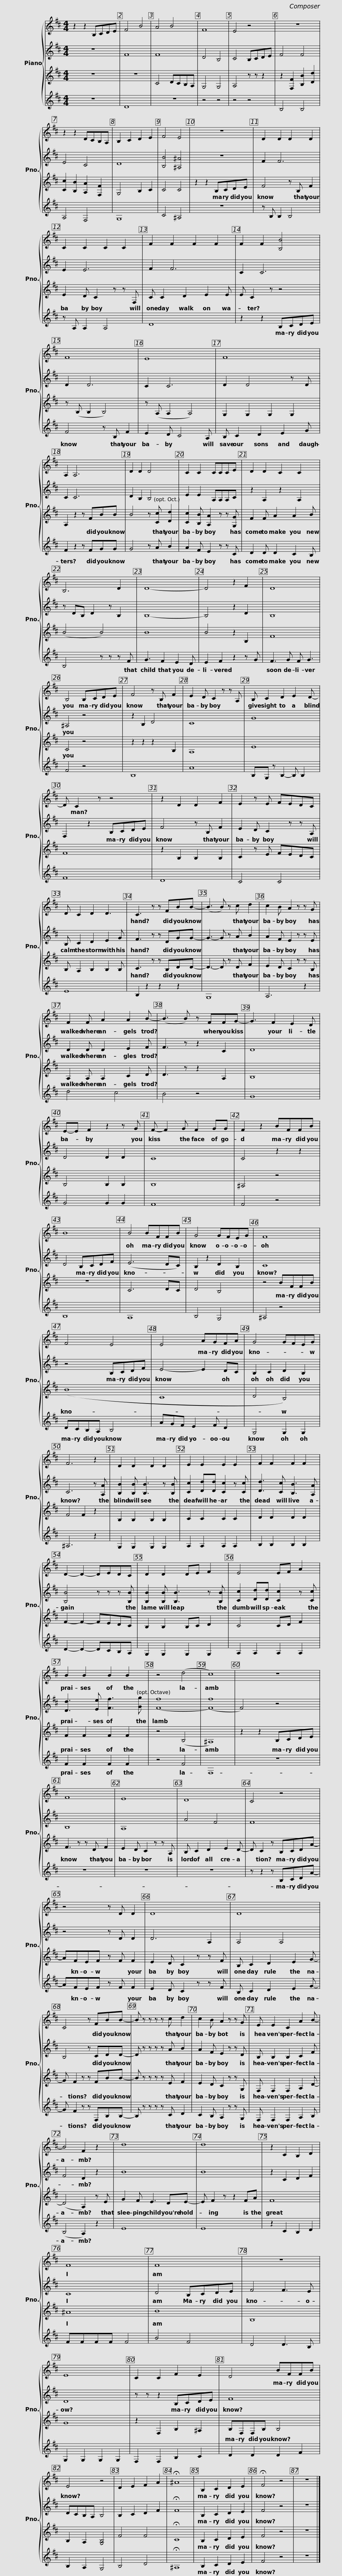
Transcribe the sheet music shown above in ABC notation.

X:1
%%score { 1 | 2 | 3 | 4 }
L:1/8
M:4/4
I:linebreak $
K:D
V:1 treble
V:2 treble
V:3 treble
V:4 treble
V:1
 z2 z2 B,CDE | F4 B4 | A4 B4 | F8 |$ E4 z4 | %5
 z8 | z2 z2 DCB,A, | B,2 C2 D2 E2 |$ F4 E4 | z8 | %10
 D2 D2 D2 D2 | C2 C2 C2 C2 |$ F2 F2 F2 F2 | F2 F2 [B,B]4 | F8 | %15
 E8 |$ F8 | A,2 A,6 | D2 D2 D4 | C2 C2 CCCE |$ %20
 D2 D2 C2 C2 | B,6 D2 | D8- | D4 z2 F2 |$ D8 | %25
 B,4 B,CDE | F4 z B, F2 | E2 D C2 z z A, |$ B, C2 D2 E2 D- | D C2 z z4 | %30
 z2 D2 D2 F2 | E2 z E FEDC |$ D C2 D2 D3 | C3 z z FBB- | (B3 B) z c d2 |$ %35
 c2 B A2 z z G | F2 F A2 A2 B- | (B3 B) z FFG- | G3 F2 E2 D | E-E F2 z2 z G |$ %40
 F- F2 G F2 GG | F2 z2 BFFB | B8 | B4 BFFB | G4 GFEG |$ %45
 F8 | F4 E4 | E4 AGFA | G4 GFEG |$ F6 z2 | %50
 D2 D2 D2 D2 | E2 E2 E2 E2 | F2 F2 F2 F2 | D2- D2- DEDC |$ D2 D2 DE F2 | %55
 E4 EF A2 | B2 B2 B2 B2 | z4 (d4 | c8) |$ z8 | %60
 F8 | E8 | D8 | C4 z4 |$ z4 z D D2 | %65
 D8 | D8 | C4 z FBB- |$ B z z z z c d2 | c2 B A2 z z G | %70
 E E2 C2 A2 B- | B4 F2 z2 |$ d8 | d8 | z2 C2 B,2 D2 | %75
 F8 | F8 |$ z8 | E8 | C2 C2 F2 E2 | %80
 D4 BFFB | E4 z4 |$ D2 E2 F2 A2 | !fermata!^A8 | B,2 C2 D2 E2 | %85
 !fermata!F4 z4 | z8 |] %87
V:2
 z8 | F8 | F8 | D4 B,4 |$ C4 B,CDE | %5
 F4 F4 | E4 C4 | D8 |$ [B,B]4 [^A,^A]4 | z8 | %10
 F2 F6 | E2 E6 |$ F2 F6 | C2 C6 | D2 D6 | %15
 C2 C6 |$ D2 D4 z D | C2 C6 | D2 B,2 B,4 | E2 E2 A,A,A,C |$ %20
 z2 A,2 z2 A,2 | z DB, D2 z B,2 | B,8- | B,4 z2 D2 |$ B,8 | %25
 ^A,4 z4 | z2 B,2 D4 | C8 |$ G8 | F,2 z2 B,CDE | %30
 F4 z B, F2 | E2 D C2 z z A, |$ B, C2 D2 E2 G | F3 z z DGG- | G3- G z A B2 |$ %35
 A2 F E2 z z E | D2 D D2 E2 F | F3 z z2 C2 | D8 | D4 D2 D2 |$ %40
 C8 | C4 z2 z2 | D4 B,CDF | (E6 DC) | B,2 z2 D2 B,2 |$ %45
 C8 | z4 B,CDF | E4- E2 DC | B,2 C2 D2 B,2 |$ C6 z [A,A] | %50
 [B,B]2 [B,B] [B,B]3 z [B,B] | [Cc]2 [Dd][Dd] [Cc]2 z [Cc] | [Dd]3 [Cc] [B,B]3 [A,A] | [B,B]4 z z z [B,B] |$ [B,B]2 [B,B] [B,B]3 z [B,B] | %55
 [Cc]2 [Dd][Dd] [Cc]2 z [Cc] | [Dd]3 [Ee] [Ff]3 [Gg] | ([Ff]8 | ([Ff]8) |$ F4) z4 | %60
 B,8 | A,8 | A4 F4 | F8 |$ z4 z D D2 | %65
 D6 A,2 | A,4 A,4 | B,4 z CDD- |$ D z z z z A B2 | A2 F E2 z z D | %70
 B, B,2 B,2 C2 F | F4 D2 z2 |$ B8 | B8 | z2 C2 D2 F2 | %75
 C8 | D4 B,CDE |$ F4 F3 E | D8 | z z z2 B,CDE | %80
 F8 | DCB,A, B,4 |$ B,2 C2 D2 F2 | !fermata!F8 | B,2 C2 D2 E2 | %85
 F4 z4 | z8 |] %87
V:3
 z8 | z8 | C4 DCB,A, | G,4 G,4 |$ A,4 z z z2 | %5
 z2 [F,F]2 [B,B]2 [Dd]2 | [Cc]2 [B,B]2 [A,A]2 [F,F]2 | G,4 B,2 C2 |$ C4 C4 | z2 z2 B,CDE | %10
 F4 z B, F2 | E2 D C2 z z F, |$ C C2 D2 E2 E | E C2 z z4 | z (B, B,2 B,4) | %15
 z (A, A,2 A,4) |$ G,2 G,2 G,2 G,2 | A,2 z2 z FBB | B4 z [Cc] [Dd]2 | [Cc]2 [B,B] [A,A]2 z z [G,G] |$ %20
 F2 F A2 A2 B | (B4 B4) | B8 | B4 z2 B,2 |$ F8 | %25
 C4 z4 | z2 z2 z2 B,2 | A,8 |$ E8 | F8 | %30
 z2 B,2 B,2 B,2 | C2 z E FEDC |$ B, A,2 B,2 B,2 B, | C3 z z B,DD- | D3- D z D F2 |$ %35
 E2 D C2 z z B, | A,2 A, A,2 C2 D | D3 z z2 A,2 | B,8 | B,4 B,2 B,2 |$ %40
 B,8 | ^A,4 z4 | z8 | C6 DC | D4 B,4 |$ %45
 z4 BFFB | (B8 | C8 | D4 B,4) |$ F4 F2 z2 | %50
 B,2 B,2 B,2 B,2 | C2 C2 C2 C2 | D2 D2 D2 D2 | F2- F2- FEDC |$ B,2 B,2 B,C D2 | %55
 C4 CD F2 | F2 F2 F2 F2 | z4 (B,4 | ^A,8) |$ z2 z2 B,CDE | %60
 F3 z z D F2 | E2 D C2 z z A, | B, C2 D2 E2 D- | D C2 z B,CDA- |$ AFEF z F F2 | %65
 E2 D C2 z z F | B, C2 D2 E2 G- | G F2 z z FBB- |$ B z z z z E F2 | E2 D C2 z z G, | %70
 F, F,2 F,2 A,2 D- | (D4 A,2) z E |$ G2 F E3 DE- | E F2 z z2 FA | F8 | %75
 ^A8 | B8 |$ B,8 | G8 | z2 F,2 B,2 ^A,2 | %80
 B,F,F,B, B,4 | B,2 A,2 [G,B,]4 |$ F4 F4 | !fermata!C8 | B,2 C2 D2 E2 | %85
 F4 z4 | z8 |] %87
V:4
 z8 | D8 | z8 | z4 z4 |$ z4 z4 | %5
 B,4 B,4 | A,4 F,4 | G,8 |$ C4 ^A,4 | z8 | %10
 z B, B,2 B,4 | z A, A,2 A,4 |$ D8 | z2 z2 B,CDE | F4 z B, F2 | %15
 E2 D C4 A, |$ B, C2 D2 E2 G | F2 z2 z FGG | G4 z A B2 | A2 F E2 z z C |$ %20
 D2 D D2 C2 B, | B,4 z z z F | G3 F2 E2 D | E2 F2 z2 z G |$ F3 G F G3 | %25
 F4 z4 | B,8 | A8 |$ B,G, z B,2- B, B,2 | F8 | %30
 D8 | C4 C4 |$ E8 | B,2 z2 z2 z2 | G,8 |$ %35
 A,6 z2 | d4 c4 | B4 z4 | G8 | G4 G2 G2 |$ %40
 F8 | F4 z4 | B,8 | A,8 | B,4 G,4 |$ %45
 ^A,4 z4 | DCB,A, B,4 | AGF E2 F D2 | G,4 G,2 G,2 |$ ^A,6 z2 | %50
 G,2 G,2 G,2 G,2 | A,2 A,2 A,2 A,2 | B,2 B,2 B,2 B,2 | D2- D2- DCB,A, |$ G,2 G,2 G,2 G,2 | %55
 A,2 A,2 A,2 A,2 | F2 F2 F2 F2 | z4 F4 | F,8 |$ z8 | %60
 z8 | z8 | z8 | z z2 z B,CDA- |$ AFEF z F F2 | %65
 E2 D C2 z z F | B, C2 D2 E2 G- | G F2 z z F,B,B,- |$ B, z z z z C D2 | C2 B, A,2 z z G, | %70
 F, F,2 F,2 A,2 B, | (B,4 A,2) z2 |$ E8 | E8 | z2 C2 B,2 D2 | %75
 FFFF F4 | B4 F4 |$ D4 D3 B, | G,2 G,2 G,2 G,2 | F,2 F,2 B,2 C2 | %80
 D2 D2 D2 F2 | B,2 A,2 G,4 |$ B,4 D4 | !fermata!^A,8 | B,2 C2 D2 E2 | %85
 F4 z4 | z8 |] %87
